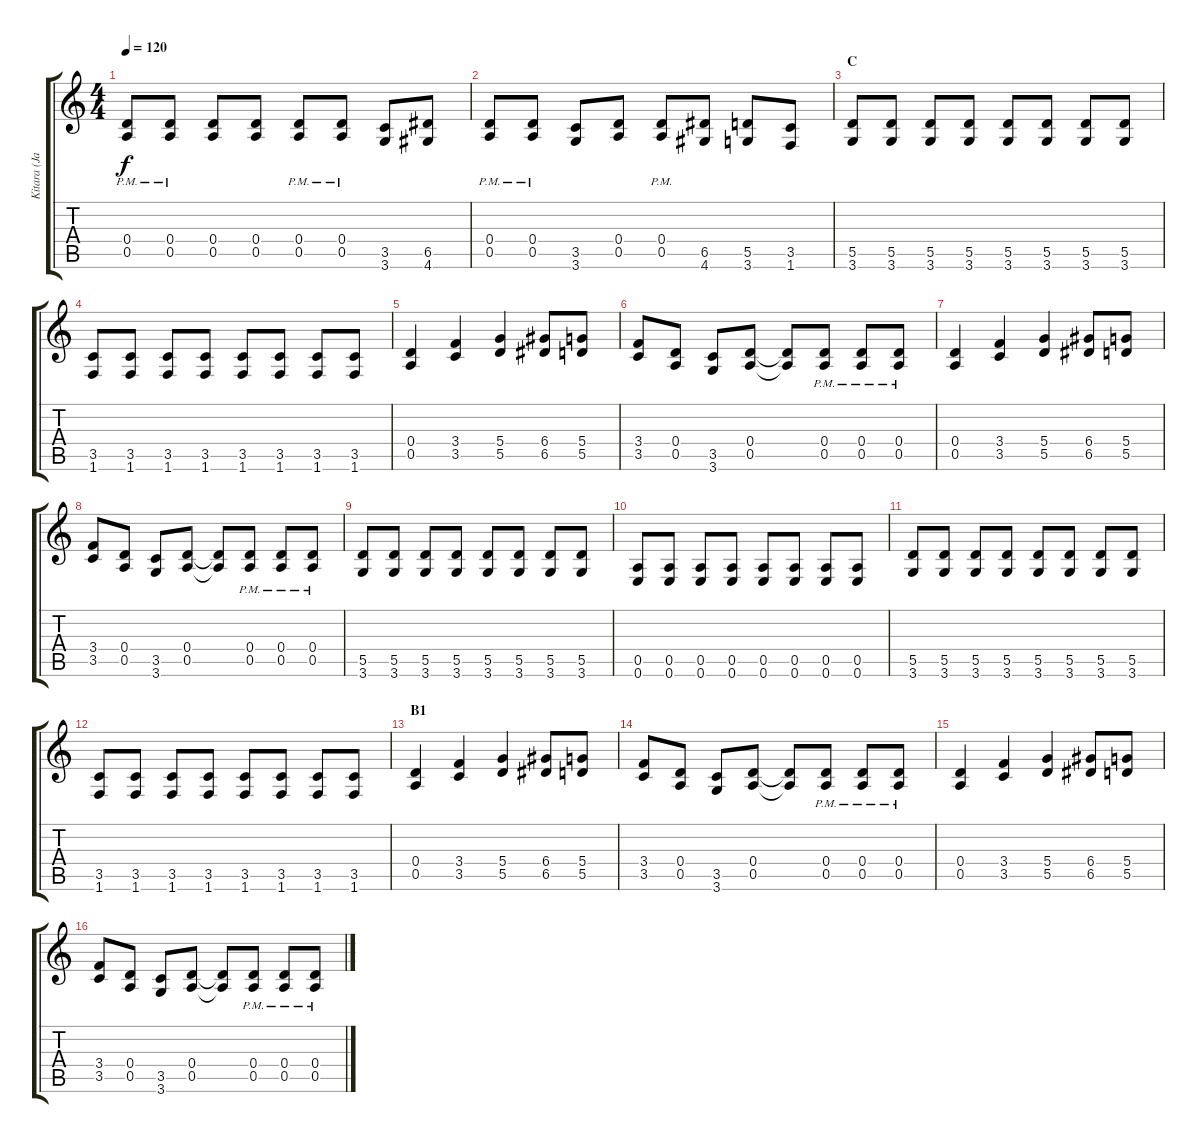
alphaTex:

\track ("Kitara (Jari Huttunen)" "Kitara (Ja") {instrument distortionguitar}
\staff {score tabs}
\tuning (E4 B3 G3 D3 A2 E2) {hide}
\ts (4 4)
\tempo 120
\clef g2
\ks c
(0.4{pm} 0.5{pm}).8{dy f} (0.4{pm} 0.5{pm}).8 (0.4 0.5).8 (0.4 0.5).8 (0.4{pm} 0.5{pm}).8 (0.4{pm} 0.5{pm}).8 (3.5 3.6).8 (6.5 4.6).8 |
(0.4{pm} 0.5{pm}).8 (0.4{pm} 0.5{pm}).8 (3.5 3.6).8 (0.4 0.5).8 (0.4{pm} 0.5{pm}).8 (6.5 4.6).8 (5.5 3.6).8 (3.5 1.6).8 |
\section ("" "C")
(5.5 3.6).8 (5.5 3.6).8 (5.5 3.6).8 (5.5 3.6).8 (5.5 3.6).8 (5.5 3.6).8 (5.5 3.6).8 (5.5 3.6).8 |
(3.5 1.6).8 (3.5 1.6).8 (3.5 1.6).8 (3.5 1.6).8 (3.5 1.6).8 (3.5 1.6).8 (3.5 1.6).8 (3.5 1.6).8 |
(0.4 0.5).4 (3.4 3.5).4 (5.4 5.5).4 (6.4 6.5).8 (5.4 5.5).8 |
(3.4 3.5).8 (0.4 0.5).8 (3.5 3.6).8 (0.4 0.5).8 (0.4{t} 0.5{t}).8 (0.4{pm} 0.5{pm}).8 (0.4{pm} 0.5{pm}).8 (0.4{pm} 0.5{pm}).8 |
(0.4 0.5).4 (3.4 3.5).4 (5.4 5.5).4 (6.4 6.5).8 (5.4 5.5).8 |
(3.4 3.5).8 (0.4 0.5).8 (3.5 3.6).8 (0.4 0.5).8 (0.4{t} 0.5{t}).8 (0.4{pm} 0.5{pm}).8 (0.4{pm} 0.5{pm}).8 (0.4{pm} 0.5{pm}).8 |
(5.5 3.6).8 (5.5 3.6).8 (5.5 3.6).8 (5.5 3.6).8 (5.5 3.6).8 (5.5 3.6).8 (5.5 3.6).8 (5.5 3.6).8 |
(0.5 0.6).8 (0.5 0.6).8 (0.5 0.6).8 (0.5 0.6).8 (0.5 0.6).8 (0.5 0.6).8 (0.5 0.6).8 (0.5 0.6).8 |
(5.5 3.6).8 (5.5 3.6).8 (5.5 3.6).8 (5.5 3.6).8 (5.5 3.6).8 (5.5 3.6).8 (5.5 3.6).8 (5.5 3.6).8 |
(3.5 1.6).8 (3.5 1.6).8 (3.5 1.6).8 (3.5 1.6).8 (3.5 1.6).8 (3.5 1.6).8 (3.5 1.6).8 (3.5 1.6).8 |
\section ("" "B1")
(0.4 0.5).4 (3.4 3.5).4 (5.4 5.5).4 (6.4 6.5).8 (5.4 5.5).8 |
(3.4 3.5).8 (0.4 0.5).8 (3.5 3.6).8 (0.4 0.5).8 (0.4{t} 0.5{t}).8 (0.4{pm} 0.5{pm}).8 (0.4{pm} 0.5{pm}).8 (0.4{pm} 0.5{pm}).8 |
(0.4 0.5).4 (3.4 3.5).4 (5.4 5.5).4 (6.4 6.5).8 (5.4 5.5).8 |
(3.4 3.5).8 (0.4 0.5).8 (3.5 3.6).8 (0.4 0.5).8 (0.4{t} 0.5{t}).8 (0.4{pm} 0.5{pm}).8 (0.4{pm} 0.5{pm}).8 (0.4{pm} 0.5{pm}).8
